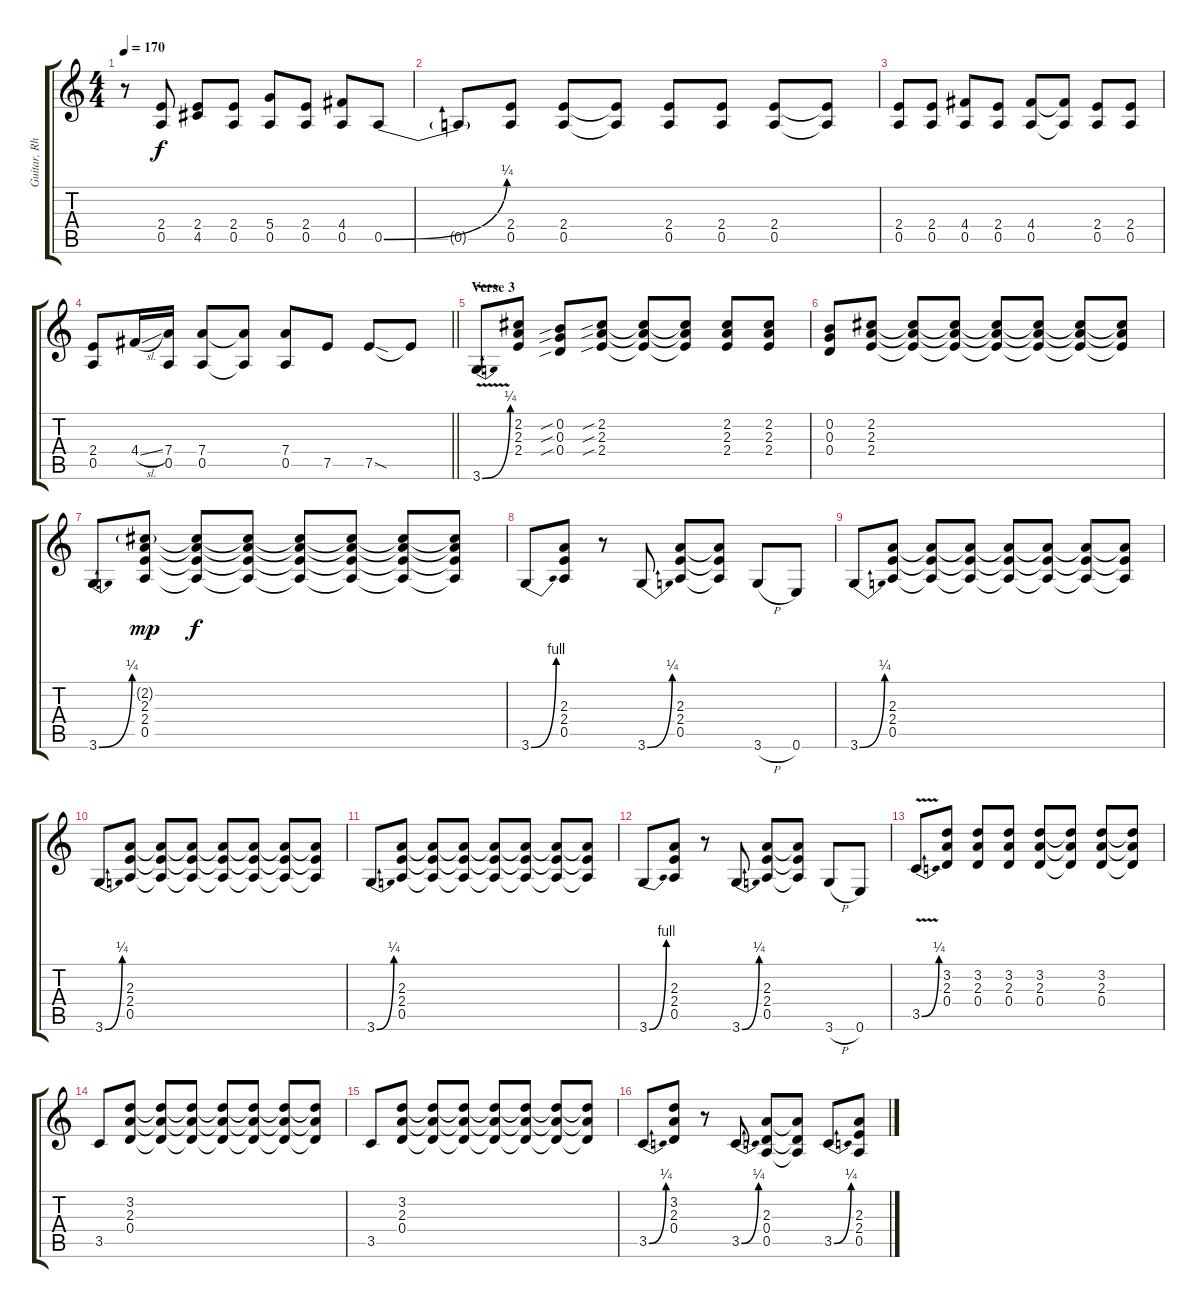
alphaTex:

\track ("Guitar, Rhythm" "Guitar, Rh") {instrument distortionguitar}
\staff {score tabs}
\tuning (E4 B3 G3 D3 A2 E2) {hide}
\ts (4 4)
\tempo 170
\clef g2
\ks c
r.8{dy f} (2.4 0.5).8 (2.4 4.5).8 (2.4 0.5).8 (5.4 0.5).8 (2.4 0.5).8 (4.4 0.5).8 0.5{be (bend 0 0 60 1)}.8 |
0.5{t}.8 (2.4 0.5).8 (2.4 0.5).8 (2.4{t} 0.5{t}).8 (2.4 0.5).8 (2.4 0.5).8 (2.4 0.5).8 (2.4{t} 0.5{t}).8 |
(2.4 0.5).8 (2.4 0.5).8 (4.4 0.5).8 (2.4 0.5).8 (4.4 0.5).8 (4.4{t} 0.5{t}).8 (2.4 0.5).8 (2.4 0.5).8 |
\barLineRight lightlight
(2.4 0.5).8 4.4{sl}.16 (7.4 0.5).16 (7.4 0.5).8 (7.4{t} 0.5{t}).8 (7.4 0.5).8 7.5.8 7.5{sod}.8 7.5{t}.8 |
\section ("" "Verse 3")
3.6{be (bend 0 0 60 1) v}.8 (2.2 2.3 2.4).8 (0.2{sib} 0.3{sib} 0.4{sib}).8 (2.2{sib} 2.3{sib} 2.4{sib}).8 (2.2{t} 2.3{t} 2.4{t}).8 (2.2{t} 2.3{t} 2.4{t}).8 (2.2 2.3 2.4).8 (2.2 2.3 2.4).8 |
(0.2 0.3 0.4).8 (2.2 2.3 2.4).8 (2.2{t} 2.3{t} 2.4{t}).8 (2.2{t} 2.3{t} 2.4{t}).8 (2.2{t} 2.3{t} 2.4{t}).8 (2.2{t} 2.3{t} 2.4{t}).8 (2.2{t} 2.3{t} 2.4{t}).8 (2.2{t} 2.3{t} 2.4{t}).8 |
3.6{be (bend 0 0 60 1)}.8 (2.2{g} 2.3 2.4 0.5).8{dy mp} (2.2{t} 2.3{t} 2.4{t} 0.5{t}).8{dy f} (2.2{t} 2.3{t} 2.4{t} 0.5{t}).8 (2.2{t} 2.3{t} 2.4{t} 0.5{t}).8 (2.2{t} 2.3{t} 2.4{t} 0.5{t}).8 (2.2{t} 2.3{t} 2.4{t} 0.5{t}).8 (2.2{t} 2.3{t} 2.4{t} 0.5{t}).8 |
3.6{be (bend 0 0 60 4)}.8 (2.3 2.4 0.5).8 r.8 3.6{be (bend 0 0 60 1)}.8 (2.3 2.4 0.5).8 (2.3{t} 2.4{t} 0.5{t}).8 3.6{h}.8 0.6.8 |
3.6{be (bend 0 0 60 1)}.8 (2.3 2.4 0.5).8 (2.3{t} 2.4{t} 0.5{t}).8 (2.3{t} 2.4{t} 0.5{t}).8 (2.3{t} 2.4{t} 0.5{t}).8 (2.3{t} 2.4{t} 0.5{t}).8 (2.3{t} 2.4{t} 0.5{t}).8 (2.3{t} 2.4{t} 0.5{t}).8 |
3.6{be (bend 0 0 60 1)}.8 (2.3 2.4 0.5).8 (2.3{t} 2.4{t} 0.5{t}).8 (2.3{t} 2.4{t} 0.5{t}).8 (2.3{t} 2.4{t} 0.5{t}).8 (2.3{t} 2.4{t} 0.5{t}).8 (2.3{t} 2.4{t} 0.5{t}).8 (2.3{t} 2.4{t} 0.5{t}).8 |
3.6{be (bend 0 0 60 1)}.8 (2.3 2.4 0.5).8 (2.3{t} 2.4{t} 0.5{t}).8 (2.3{t} 2.4{t} 0.5{t}).8 (2.3{t} 2.4{t} 0.5{t}).8 (2.3{t} 2.4{t} 0.5{t}).8 (2.3{t} 2.4{t} 0.5{t}).8 (2.3{t} 2.4{t} 0.5{t}).8 |
3.6{be (bend 0 0 60 4)}.8 (2.3 2.4 0.5).8 r.8 3.6{be (bend 0 0 60 1)}.8 (2.3 2.4 0.5).8 (2.3{t} 2.4{t} 0.5{t}).8 3.6{h}.8 0.6.8 |
3.5{be (bend 0 0 60 1) v}.8 (3.2 2.3 0.4).8 (3.2 2.3 0.4).8 (3.2 2.3 0.4).8 (3.2 2.3 0.4).8 (3.2{t} 2.3{t} 0.4{t}).8 (3.2 2.3 0.4).8 (3.2{t} 2.3{t} 0.4{t}).8 |
3.5.8 (3.2 2.3 0.4).8 (3.2{t} 2.3{t} 0.4{t}).8 (3.2{t} 2.3{t} 0.4{t}).8 (3.2{t} 2.3{t} 0.4{t}).8 (3.2{t} 2.3{t} 0.4{t}).8 (3.2{t} 2.3{t} 0.4{t}).8 (3.2{t} 2.3{t} 0.4{t}).8 |
3.5.8 (3.2 2.3 0.4).8 (3.2{t} 2.3{t} 0.4{t}).8 (3.2{t} 2.3{t} 0.4{t}).8 (3.2{t} 2.3{t} 0.4{t}).8 (3.2{t} 2.3{t} 0.4{t}).8 (3.2{t} 2.3{t} 0.4{t}).8 (3.2{t} 2.3{t} 0.4{t}).8 |
3.5{be (bend 0 0 60 1)}.8 (3.2 2.3 0.4).8 r.8 3.5{be (bend 0 0 60 1)}.8 (2.3 0.4 0.5).8 (2.3{t} 0.4{t} 0.5{t}).8 3.5{be (bend 0 0 60 1)}.8 (2.3 2.4 0.5).8
